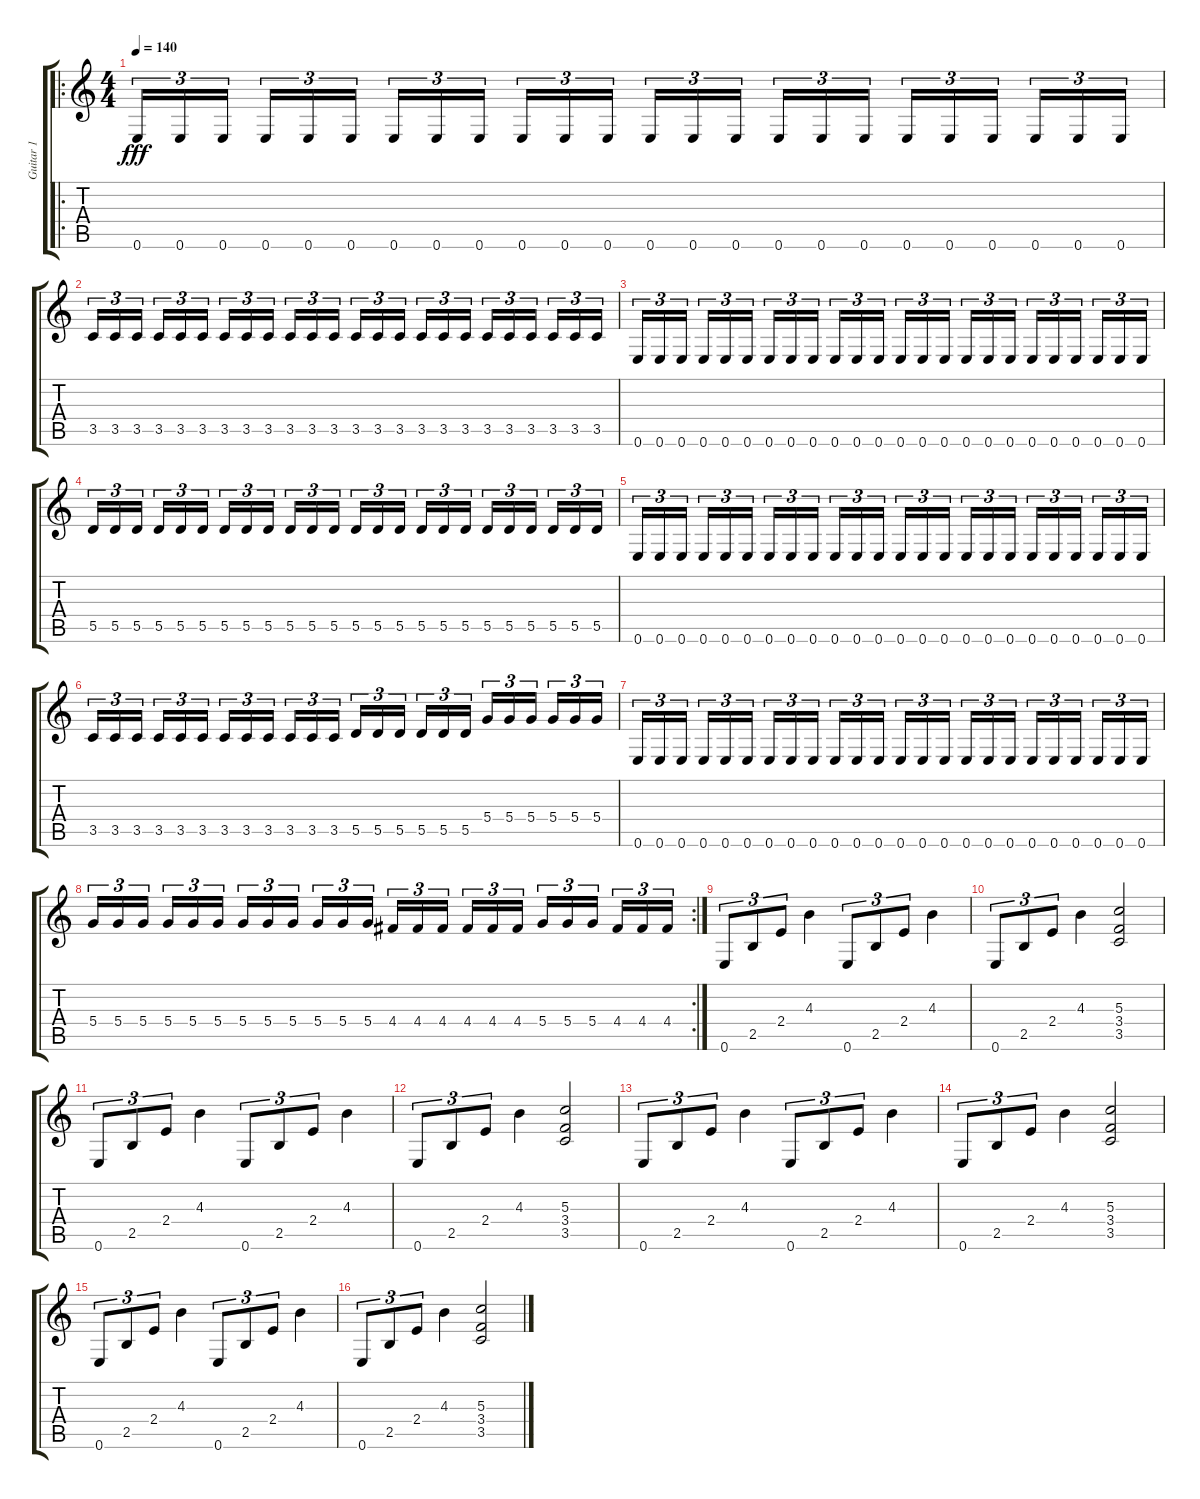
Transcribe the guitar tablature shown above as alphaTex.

\track ("Guitar 1" "Guitar 1") {instrument distortionguitar}
\staff {score tabs}
\tuning (E4 B3 G3 D3 A2 E2) {hide}
\ro
\ts (4 4)
\tempo 140
\clef g2
\ks c
0.6.16{tu (3 2) dy fff instrument distortionguitar} 0.6.16{tu (3 2)} 0.6.16{tu (3 2)} 0.6.16{tu (3 2)} 0.6.16{tu (3 2)} 0.6.16{tu (3 2)} 0.6.16{tu (3 2)} 0.6.16{tu (3 2)} 0.6.16{tu (3 2)} 0.6.16{tu (3 2)} 0.6.16{tu (3 2)} 0.6.16{tu (3 2)} 0.6.16{tu (3 2)} 0.6.16{tu (3 2)} 0.6.16{tu (3 2)} 0.6.16{tu (3 2)} 0.6.16{tu (3 2)} 0.6.16{tu (3 2)} 0.6.16{tu (3 2)} 0.6.16{tu (3 2)} 0.6.16{tu (3 2)} 0.6.16{tu (3 2)} 0.6.16{tu (3 2)} 0.6.16{tu (3 2)} |
3.5.16{tu (3 2)} 3.5.16{tu (3 2)} 3.5.16{tu (3 2)} 3.5.16{tu (3 2)} 3.5.16{tu (3 2)} 3.5.16{tu (3 2)} 3.5.16{tu (3 2)} 3.5.16{tu (3 2)} 3.5.16{tu (3 2)} 3.5.16{tu (3 2)} 3.5.16{tu (3 2)} 3.5.16{tu (3 2)} 3.5.16{tu (3 2)} 3.5.16{tu (3 2)} 3.5.16{tu (3 2)} 3.5.16{tu (3 2)} 3.5.16{tu (3 2)} 3.5.16{tu (3 2)} 3.5.16{tu (3 2)} 3.5.16{tu (3 2)} 3.5.16{tu (3 2)} 3.5.16{tu (3 2)} 3.5.16{tu (3 2)} 3.5.16{tu (3 2)} |
0.6.16{tu (3 2)} 0.6.16{tu (3 2)} 0.6.16{tu (3 2)} 0.6.16{tu (3 2)} 0.6.16{tu (3 2)} 0.6.16{tu (3 2)} 0.6.16{tu (3 2)} 0.6.16{tu (3 2)} 0.6.16{tu (3 2)} 0.6.16{tu (3 2)} 0.6.16{tu (3 2)} 0.6.16{tu (3 2)} 0.6.16{tu (3 2)} 0.6.16{tu (3 2)} 0.6.16{tu (3 2)} 0.6.16{tu (3 2)} 0.6.16{tu (3 2)} 0.6.16{tu (3 2)} 0.6.16{tu (3 2)} 0.6.16{tu (3 2)} 0.6.16{tu (3 2)} 0.6.16{tu (3 2)} 0.6.16{tu (3 2)} 0.6.16{tu (3 2)} |
5.5.16{tu (3 2)} 5.5.16{tu (3 2)} 5.5.16{tu (3 2)} 5.5.16{tu (3 2)} 5.5.16{tu (3 2)} 5.5.16{tu (3 2)} 5.5.16{tu (3 2)} 5.5.16{tu (3 2)} 5.5.16{tu (3 2)} 5.5.16{tu (3 2)} 5.5.16{tu (3 2)} 5.5.16{tu (3 2)} 5.5.16{tu (3 2)} 5.5.16{tu (3 2)} 5.5.16{tu (3 2)} 5.5.16{tu (3 2)} 5.5.16{tu (3 2)} 5.5.16{tu (3 2)} 5.5.16{tu (3 2)} 5.5.16{tu (3 2)} 5.5.16{tu (3 2)} 5.5.16{tu (3 2)} 5.5.16{tu (3 2)} 5.5.16{tu (3 2)} |
0.6.16{tu (3 2)} 0.6.16{tu (3 2)} 0.6.16{tu (3 2)} 0.6.16{tu (3 2)} 0.6.16{tu (3 2)} 0.6.16{tu (3 2)} 0.6.16{tu (3 2)} 0.6.16{tu (3 2)} 0.6.16{tu (3 2)} 0.6.16{tu (3 2)} 0.6.16{tu (3 2)} 0.6.16{tu (3 2)} 0.6.16{tu (3 2)} 0.6.16{tu (3 2)} 0.6.16{tu (3 2)} 0.6.16{tu (3 2)} 0.6.16{tu (3 2)} 0.6.16{tu (3 2)} 0.6.16{tu (3 2)} 0.6.16{tu (3 2)} 0.6.16{tu (3 2)} 0.6.16{tu (3 2)} 0.6.16{tu (3 2)} 0.6.16{tu (3 2)} |
3.5.16{tu (3 2)} 3.5.16{tu (3 2)} 3.5.16{tu (3 2)} 3.5.16{tu (3 2)} 3.5.16{tu (3 2)} 3.5.16{tu (3 2)} 3.5.16{tu (3 2)} 3.5.16{tu (3 2)} 3.5.16{tu (3 2)} 3.5.16{tu (3 2)} 3.5.16{tu (3 2)} 3.5.16{tu (3 2)} 5.5.16{tu (3 2)} 5.5.16{tu (3 2)} 5.5.16{tu (3 2)} 5.5.16{tu (3 2)} 5.5.16{tu (3 2)} 5.5.16{tu (3 2)} 5.4.16{tu (3 2)} 5.4.16{tu (3 2)} 5.4.16{tu (3 2)} 5.4.16{tu (3 2)} 5.4.16{tu (3 2)} 5.4.16{tu (3 2)} |
0.6.16{tu (3 2)} 0.6.16{tu (3 2)} 0.6.16{tu (3 2)} 0.6.16{tu (3 2)} 0.6.16{tu (3 2)} 0.6.16{tu (3 2)} 0.6.16{tu (3 2)} 0.6.16{tu (3 2)} 0.6.16{tu (3 2)} 0.6.16{tu (3 2)} 0.6.16{tu (3 2)} 0.6.16{tu (3 2)} 0.6.16{tu (3 2)} 0.6.16{tu (3 2)} 0.6.16{tu (3 2)} 0.6.16{tu (3 2)} 0.6.16{tu (3 2)} 0.6.16{tu (3 2)} 0.6.16{tu (3 2)} 0.6.16{tu (3 2)} 0.6.16{tu (3 2)} 0.6.16{tu (3 2)} 0.6.16{tu (3 2)} 0.6.16{tu (3 2)} |
\rc 2
5.4.16{tu (3 2)} 5.4.16{tu (3 2)} 5.4.16{tu (3 2)} 5.4.16{tu (3 2)} 5.4.16{tu (3 2)} 5.4.16{tu (3 2)} 5.4.16{tu (3 2)} 5.4.16{tu (3 2)} 5.4.16{tu (3 2)} 5.4.16{tu (3 2)} 5.4.16{tu (3 2)} 5.4.16{tu (3 2)} 4.4.16{tu (3 2)} 4.4.16{tu (3 2)} 4.4.16{tu (3 2)} 4.4.16{tu (3 2)} 4.4.16{tu (3 2)} 4.4.16{tu (3 2)} 5.4.16{tu (3 2)} 5.4.16{tu (3 2)} 5.4.16{tu (3 2)} 4.4.16{tu (3 2)} 4.4.16{tu (3 2)} 4.4.16{tu (3 2)} |
0.6.8{tu (3 2) instrument electricguitarclean} 2.5.8{tu (3 2)} 2.4.8{tu (3 2)} 4.3.4 0.6.8{tu (3 2)} 2.5.8{tu (3 2)} 2.4.8{tu (3 2)} 4.3.4 |
0.6.8{tu (3 2)} 2.5.8{tu (3 2)} 2.4.8{tu (3 2)} 4.3.4 (5.3 3.4 3.5).2 |
0.6.8{tu (3 2) instrument electricguitarclean} 2.5.8{tu (3 2)} 2.4.8{tu (3 2)} 4.3.4 0.6.8{tu (3 2)} 2.5.8{tu (3 2)} 2.4.8{tu (3 2)} 4.3.4 |
0.6.8{tu (3 2)} 2.5.8{tu (3 2)} 2.4.8{tu (3 2)} 4.3.4 (5.3 3.4 3.5).2 |
0.6.8{tu (3 2) instrument electricguitarclean} 2.5.8{tu (3 2)} 2.4.8{tu (3 2)} 4.3.4 0.6.8{tu (3 2)} 2.5.8{tu (3 2)} 2.4.8{tu (3 2)} 4.3.4 |
0.6.8{tu (3 2)} 2.5.8{tu (3 2)} 2.4.8{tu (3 2)} 4.3.4 (5.3 3.4 3.5).2 |
0.6.8{tu (3 2) instrument electricguitarclean} 2.5.8{tu (3 2)} 2.4.8{tu (3 2)} 4.3.4 0.6.8{tu (3 2)} 2.5.8{tu (3 2)} 2.4.8{tu (3 2)} 4.3.4 |
0.6.8{tu (3 2)} 2.5.8{tu (3 2)} 2.4.8{tu (3 2)} 4.3.4 (5.3 3.4 3.5).2
